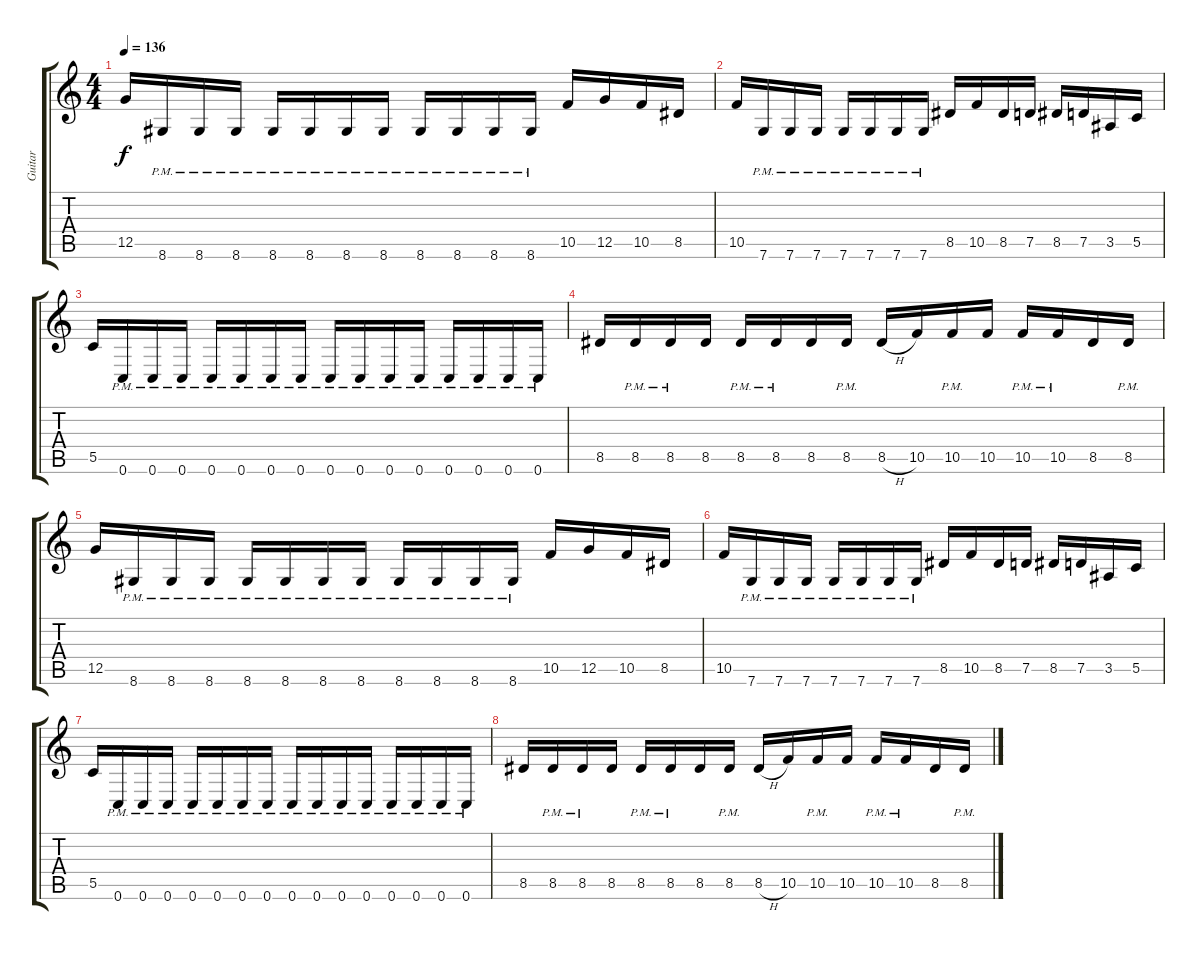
\track ("Guitar" "Guitar") {instrument distortionguitar}
\staff {score tabs}
\tuning (D4 A3 F3 C3 G2 C2) {hide}
\ts (4 4)
\section ("" "")
\tempo 136
\clef g2
\ks c
12.5.16{dy f} 8.6{pm}.16 8.6{pm}.16 8.6{pm}.16 8.6{pm}.16 8.6{pm}.16 8.6{pm}.16 8.6{pm}.16 8.6{pm}.16 8.6{pm}.16 8.6{pm}.16 8.6{pm}.16 10.5.16 12.5.16 10.5.16 8.5.16 |
10.5.16 7.6{pm}.16 7.6{pm}.16 7.6{pm}.16 7.6{pm}.16 7.6{pm}.16 7.6{pm}.16 7.6{pm}.16 8.5.16 10.5.16 8.5.16 7.5.16 8.5.16 7.5.16 3.5.16 5.5.16 |
5.5.16 0.6{pm}.16 0.6{pm}.16 0.6{pm}.16 0.6{pm}.16 0.6{pm}.16 0.6{pm}.16 0.6{pm}.16 0.6{pm}.16 0.6{pm}.16 0.6{pm}.16 0.6{pm}.16 0.6{pm}.16 0.6{pm}.16 0.6{pm}.16 0.6{pm}.16 |
8.5.16 8.5{pm}.16 8.5{pm}.16 8.5.16 8.5{pm}.16 8.5{pm}.16 8.5.16 8.5{pm}.16 8.5{h}.16 10.5.16 10.5{pm}.16 10.5.16 10.5{pm}.16 10.5{pm}.16 8.5.16 8.5{pm}.16 |
12.5.16 8.6{pm}.16 8.6{pm}.16 8.6{pm}.16 8.6{pm}.16 8.6{pm}.16 8.6{pm}.16 8.6{pm}.16 8.6{pm}.16 8.6{pm}.16 8.6{pm}.16 8.6{pm}.16 10.5.16 12.5.16 10.5.16 8.5.16 |
10.5.16 7.6{pm}.16 7.6{pm}.16 7.6{pm}.16 7.6{pm}.16 7.6{pm}.16 7.6{pm}.16 7.6{pm}.16 8.5.16 10.5.16 8.5.16 7.5.16 8.5.16 7.5.16 3.5.16 5.5.16 |
5.5.16 0.6{pm}.16 0.6{pm}.16 0.6{pm}.16 0.6{pm}.16 0.6{pm}.16 0.6{pm}.16 0.6{pm}.16 0.6{pm}.16 0.6{pm}.16 0.6{pm}.16 0.6{pm}.16 0.6{pm}.16 0.6{pm}.16 0.6{pm}.16 0.6{pm}.16 |
8.5.16 8.5{pm}.16 8.5{pm}.16 8.5.16 8.5{pm}.16 8.5{pm}.16 8.5.16 8.5{pm}.16 8.5{h}.16 10.5.16 10.5{pm}.16 10.5.16 10.5{pm}.16 10.5{pm}.16 8.5.16 8.5{pm}.16
